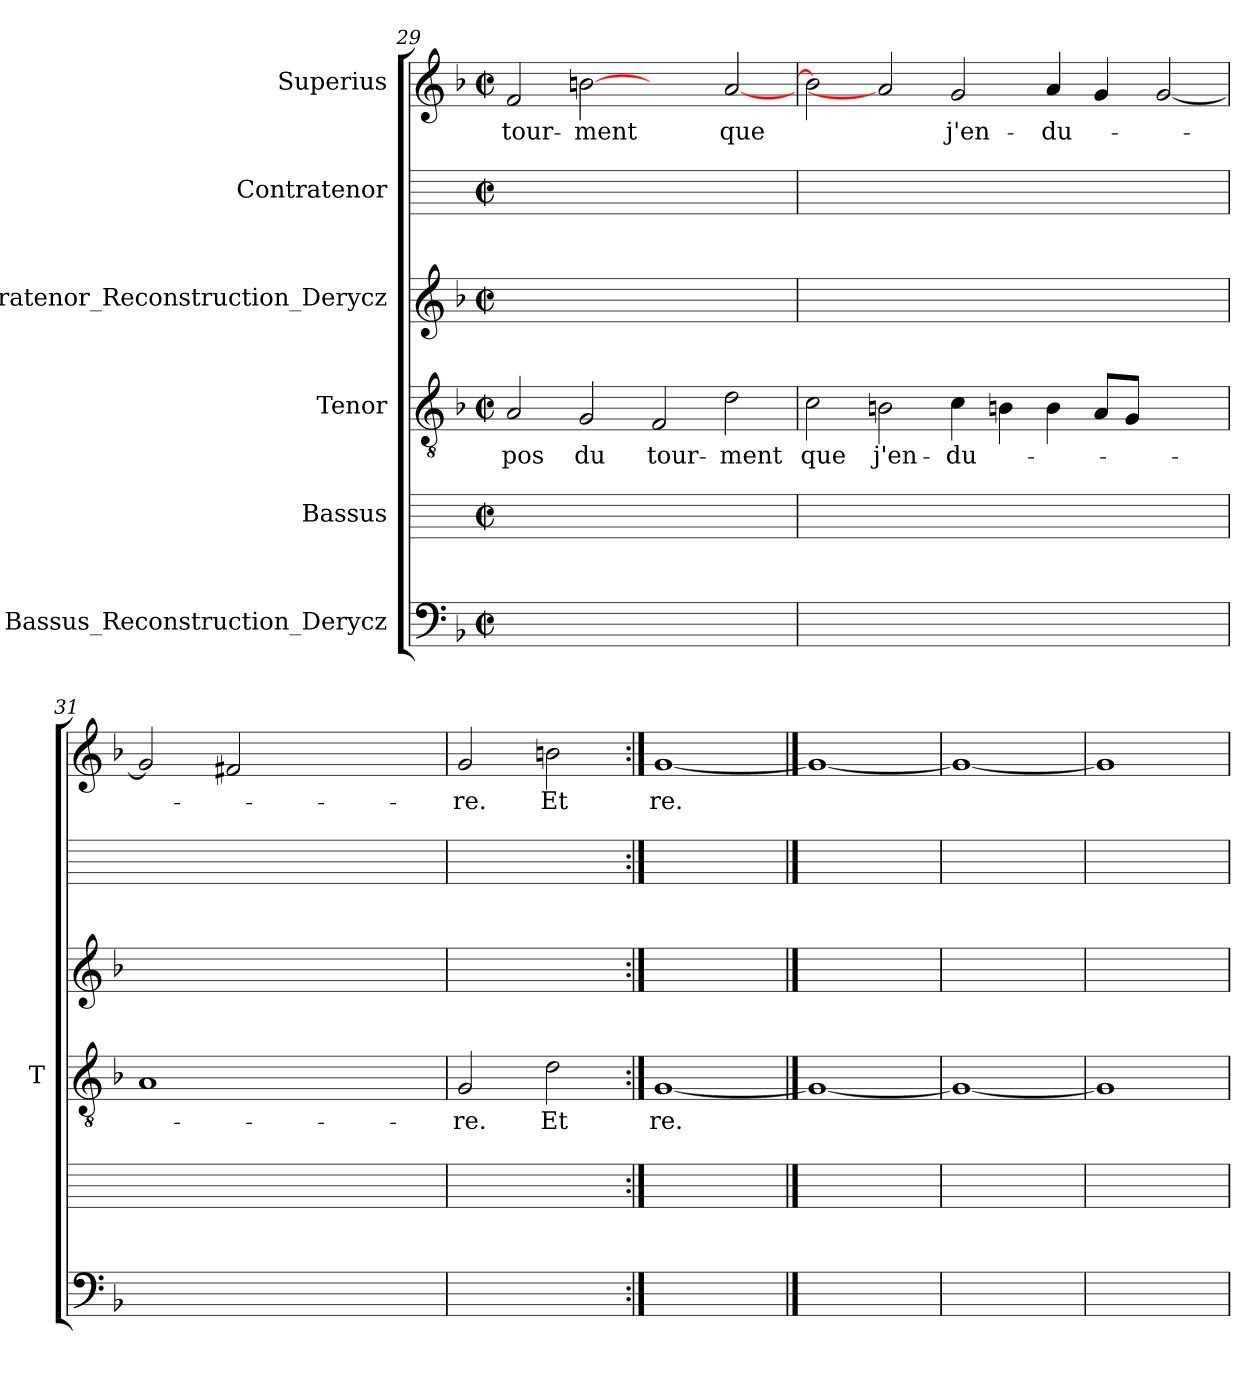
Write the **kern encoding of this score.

**kern	**kern	**kern	**text	**kern	**kern	**kern	**text
*part6	*part5	*part4	*part4	*part3	*part2	*part1	*part1
*staff6	*staff5	*staff4	*staff4	*staff3	*staff2	*staff1	*staff1
*I"Bassus_Reconstruction_Derycz	*I"Bassus	*I"Tenor	*	*I"Contratenor_Reconstruction_Derycz	*I"Contratenor	*I"Superius	*
*	*	*I'T	*	*	*	*	*
!!LO:PB:g=z
*clefF4	*	*clefGv2	*	*clefG2	*	*clefG2	*
*k[b-]	*	*k[b-]	*	*k[b-]	*	*k[b-]	*
*F:	*	*F:	*	*F:	*	*F:	*
*M2/2	*M2/2	*M2/2	*	*M2/2	*M2/2	*M2/2	*
*met(c|)	*met(c|)	*met(c|)	*	*met(c|)	*met(c|)	*met(c|)	*
=29	=29	=29	=29	=29	=29	=29	=29
1ryy	1ryy	2A	-pos	1ryy	1ryy	2f	tour-
.	.	2G	-du	.	.	[2b	-ment
1ryy	1ryy	2F	tour-	1ryy	1ryy	2ryy	.
.	.	2d	-ment	.	.	[2a	-que
=30	=30	=30	=30	=30	=30	=30	=30
1ryy	1ryy	2c	-que	1ryy	1ryy	2b]	.
.	.	2Bn	j'en-	.	.	2a]	.
1ryy	1ryy	4c	du-	1ryy	1ryy	2g	j'en-
.	.	4Bn	.	.	.	.	.
.	.	4B	.	.	.	4a	du-
.	.	8AL	.	.	.	4g	.
.	.	8GJ	.	.	.	.	.
2ryy	2ryy	2ryy	.	2ryy	2ryy	[2g	.
=31	=31	=31	=31	=31	=31	=31	=31
1ryy	1ryy	1A	.	1ryy	1ryy	2g]	.
.	.	.	.	.	.	2f#X	.
1ryy	1ryy	1ryy	.	1ryy	1ryy	1ryy	.
=32	=32	=32	=32	=32	=32	=32	=32
1ryy	1ryy	2G	-re.	1ryy	1ryy	2g	-re.
.	.	2d	-Et	.	.	2b	-Et
=33:|!	=33:|!	=33:|!	=33:|!	=33:|!	=33:|!	=33:|!	=33:|!
1ryy	1ryy	[1G	-re.	1ryy	1ryy	[1g	-re.
==34	==34	==34	==34	==34	==34	==34	==34
1ryy	1ryy	1G_	.	1ryy	1ryy	1g_	.
=35	=35	=35	=35	=35	=35	=35	=35
1ryy	1ryy	1G_	.	1ryy	1ryy	1g_	.
=36	=36	=36	=36	=36	=36	=36	=36
1ryy	1ryy	1G]	.	1ryy	1ryy	1g]	.
=	=	=	=	=	=	=	=
*-	*-	*-	*-	*-	*-	*-	*-
